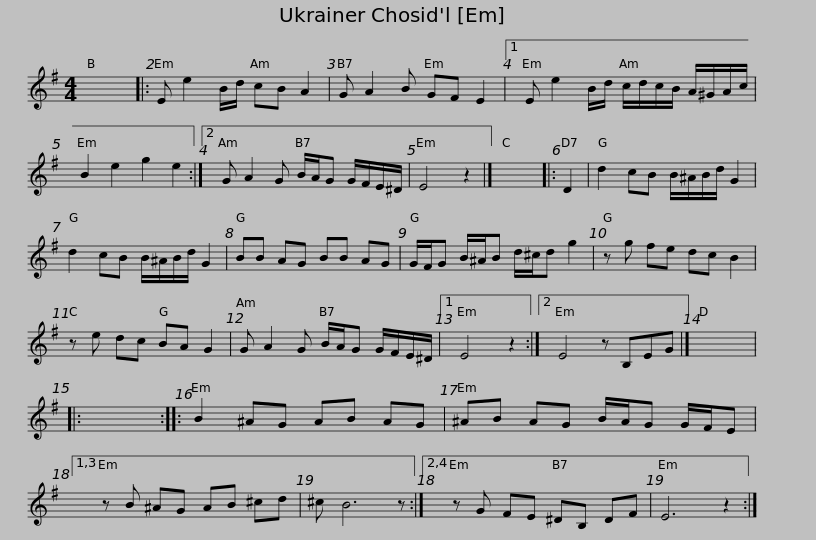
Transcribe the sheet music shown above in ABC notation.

X:1
L:1/8
M:4/4
I:linebreak $
K:Emin
V:1 treble
V:1
 x8 |: E e2 B/d/ cB A2 | G A2 B GF E2 |1 E e2 B/d/ c/d/c/B/ A/^G/A/c/ | B2 e2 g2 e2 :|2$ %5
 G A2 G B/A/G G/F/E/^D/ | E4 z2 |] x8 |: D2 | d2 cB B/^A/B/d/ G2 | %10
 d2 cB B/^A/B/d/ G2 | BB AG BB AG |$ G/F/G B/^A/B d/^c/d g2 | z g fe dc B2 | z e dc BA G2 | %15
 G A2 G B/A/G G/F/E/^D/ |1 E4 z2 :|2 E4 z B,EG |]$ x8 |: x8 :: %20
 B2 ^AG AB AG | ^AB AG B/A/G G/F/E |1,3 z B ^AG AB ^cd | ^c B6 z :|2,4$ z G FE ^DB, DF | %25
 E6 z2 :| %26
